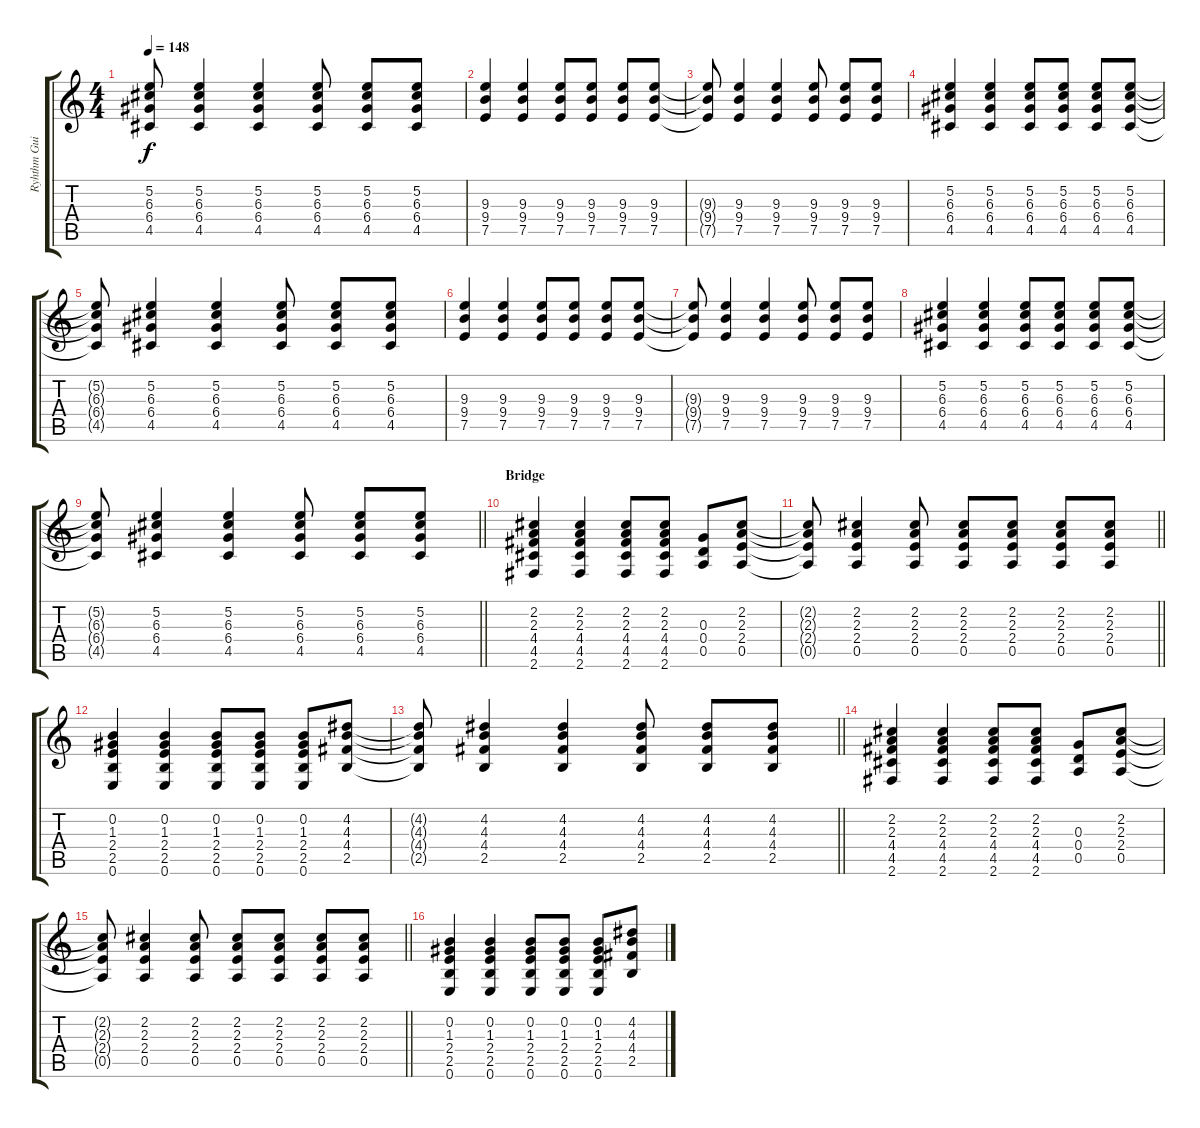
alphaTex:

\track ("Ryhthm Guitar" "Ryhthm Gui") {instrument overdrivenguitar}
\staff {score tabs}
\tuning (E4 B3 G3 D3 A2 E2) {hide}
\ts (4 4)
\tempo 148
\clef g2
\ks c
(5.2{t} 6.3{t} 6.4{t} 4.5{t}).8{dy f} (5.2 6.3 6.4 4.5).4 (5.2 6.3 6.4 4.5).4 (5.2 6.3 6.4 4.5).8 (5.2 6.3 6.4 4.5).8 (5.2 6.3 6.4 4.5).8 |
(9.3 9.4 7.5).4 (9.3 9.4 7.5).4 (9.3 9.4 7.5).8 (9.3 9.4 7.5).8 (9.3 9.4 7.5).8 (9.3 9.4 7.5).8 |
(9.3{t} 9.4{t} 7.5{t}).8 (9.3 9.4 7.5).4 (9.3 9.4 7.5).4 (9.3 9.4 7.5).8 (9.3 9.4 7.5).8 (9.3 9.4 7.5).8 |
(5.2 6.3 6.4 4.5).4 (5.2 6.3 6.4 4.5).4 (5.2 6.3 6.4 4.5).8 (5.2 6.3 6.4 4.5).8 (5.2 6.3 6.4 4.5).8 (5.2 6.3 6.4 4.5).8 |
(5.2{t} 6.3{t} 6.4{t} 4.5{t}).8 (5.2 6.3 6.4 4.5).4 (5.2 6.3 6.4 4.5).4 (5.2 6.3 6.4 4.5).8 (5.2 6.3 6.4 4.5).8 (5.2 6.3 6.4 4.5).8 |
(9.3 9.4 7.5).4 (9.3 9.4 7.5).4 (9.3 9.4 7.5).8 (9.3 9.4 7.5).8 (9.3 9.4 7.5).8 (9.3 9.4 7.5).8 |
(9.3{t} 9.4{t} 7.5{t}).8 (9.3 9.4 7.5).4 (9.3 9.4 7.5).4 (9.3 9.4 7.5).8 (9.3 9.4 7.5).8 (9.3 9.4 7.5).8 |
(5.2 6.3 6.4 4.5).4 (5.2 6.3 6.4 4.5).4 (5.2 6.3 6.4 4.5).8 (5.2 6.3 6.4 4.5).8 (5.2 6.3 6.4 4.5).8 (5.2 6.3 6.4 4.5).8 |
\barLineRight lightlight
(5.2{t} 6.3{t} 6.4{t} 4.5{t}).8 (5.2 6.3 6.4 4.5).4 (5.2 6.3 6.4 4.5).4 (5.2 6.3 6.4 4.5).8 (5.2 6.3 6.4 4.5).8 (5.2 6.3 6.4 4.5).8 |
\section ("" "Bridge")
(2.2 2.3 4.4 4.5 2.6).4 (2.2 2.3 4.4 4.5 2.6).4 (2.2 2.3 4.4 4.5 2.6).8 (2.2 2.3 4.4 4.5 2.6).8 (0.3 0.4 0.5).8 (2.2 2.3 2.4 0.5).8 |
\barLineRight lightlight
(2.2{t} 2.3{t} 2.4{t} 0.5{t}).8 (2.2 2.3 2.4 0.5).4 (2.2 2.3 2.4 0.5).8 (2.2 2.3 2.4 0.5).8 (2.2 2.3 2.4 0.5).8 (2.2 2.3 2.4 0.5).8 (2.2 2.3 2.4 0.5).8 |
(0.2 1.3 2.4 2.5 0.6).4 (0.2 1.3 2.4 2.5 0.6).4 (0.2 1.3 2.4 2.5 0.6).8 (0.2 1.3 2.4 2.5 0.6).8 (0.2 1.3 2.4 2.5 0.6).8 (4.2 4.3 4.4 2.5).8 |
\barLineRight lightlight
(4.2{t} 4.3{t} 4.4{t} 2.5{t}).8 (4.2 4.3 4.4 2.5).4 (4.2 4.3 4.4 2.5).4 (4.2 4.3 4.4 2.5).8 (4.2 4.3 4.4 2.5).8 (4.2 4.3 4.4 2.5).8 |
(2.2 2.3 4.4 4.5 2.6).4 (2.2 2.3 4.4 4.5 2.6).4 (2.2 2.3 4.4 4.5 2.6).8 (2.2 2.3 4.4 4.5 2.6).8 (0.3 0.4 0.5).8 (2.2 2.3 2.4 0.5).8 |
\barLineRight lightlight
(2.2{t} 2.3{t} 2.4{t} 0.5{t}).8 (2.2 2.3 2.4 0.5).4 (2.2 2.3 2.4 0.5).8 (2.2 2.3 2.4 0.5).8 (2.2 2.3 2.4 0.5).8 (2.2 2.3 2.4 0.5).8 (2.2 2.3 2.4 0.5).8 |
(0.2 1.3 2.4 2.5 0.6).4 (0.2 1.3 2.4 2.5 0.6).4 (0.2 1.3 2.4 2.5 0.6).8 (0.2 1.3 2.4 2.5 0.6).8 (0.2 1.3 2.4 2.5 0.6).8 (4.2 4.3 4.4 2.5).8
